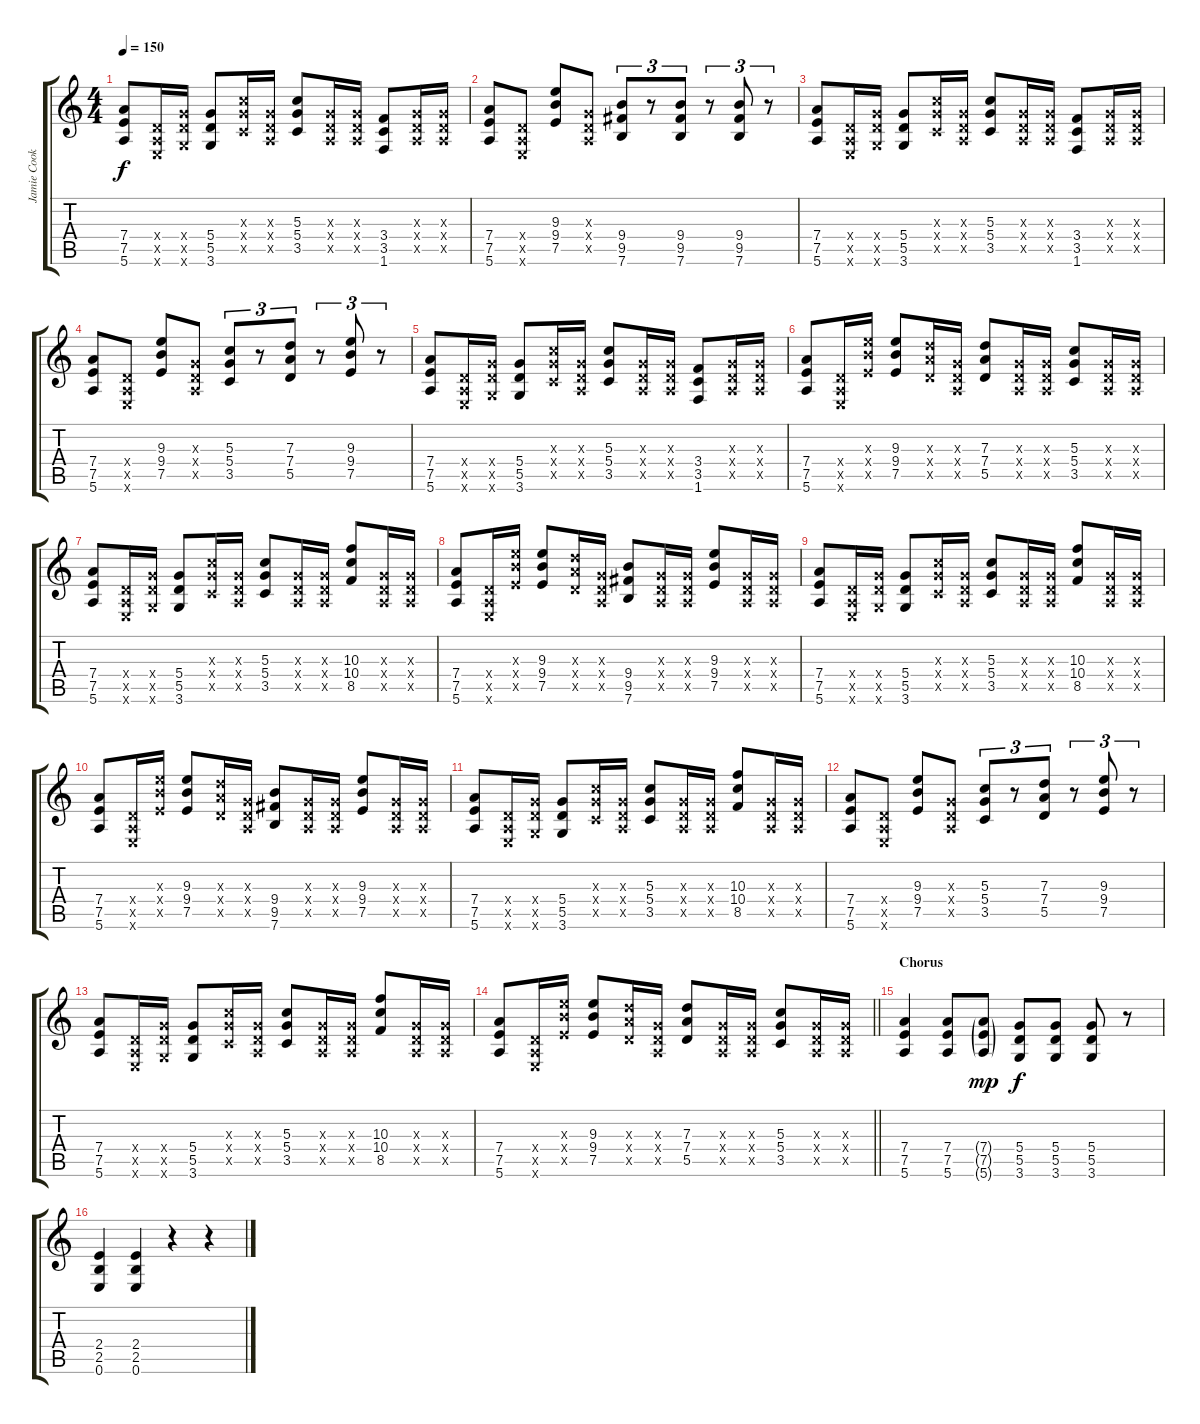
\track ("Jamie Cook" "Jamie Cook") {instrument distortionguitar}
\staff {score tabs}
\tuning (E4 B3 G3 D3 A2 E2) {hide}
\ts (4 4)
\tempo 150
\clef g2
\ks c
(7.4 7.5 5.6).8{dy f} (0.4{x} 0.5{x} 0.6{x}).16 (5.4{x} 5.5{x} 3.6{x}).16 (5.4 5.5 3.6).8 (5.3{x} 5.4{x} 3.5{x}).16 (0.3{x} 0.4{x} 0.5{x}).16 (5.3 5.4 3.5).8 (0.3{x} 0.4{x} 0.5{x}).16 (0.3{x} 0.4{x} 0.5{x}).16 (3.4 3.5 1.6).8 (0.3{x} 0.4{x} 0.5{x}).16 (0.3{x} 0.4{x} 0.5{x}).16 |
(7.4 7.5 5.6).8 (0.4{x} 0.5{x} 0.6{x}).8 (9.3 9.4 7.5).8 (0.3{x} 0.4{x} 0.5{x}).8 (9.4 9.5 7.6).8{tu (3 2)} r.8{tu (3 2)} (9.4 9.5 7.6).8{tu (3 2)} r.8{tu (3 2)} (9.4 9.5 7.6).8{tu (3 2)} r.8{tu (3 2)} |
(7.4 7.5 5.6).8 (0.4{x} 0.5{x} 0.6{x}).16 (5.4{x} 5.5{x} 3.6{x}).16 (5.4 5.5 3.6).8 (5.3{x} 5.4{x} 3.5{x}).16 (0.3{x} 0.4{x} 0.5{x}).16 (5.3 5.4 3.5).8 (0.3{x} 0.4{x} 0.5{x}).16 (0.3{x} 0.4{x} 0.5{x}).16 (3.4 3.5 1.6).8 (0.3{x} 0.4{x} 0.5{x}).16 (0.3{x} 0.4{x} 0.5{x}).16 |
(7.4 7.5 5.6).8 (0.4{x} 0.5{x} 0.6{x}).8 (9.3 9.4 7.5).8 (0.3{x} 0.4{x} 0.5{x}).8 (5.3 5.4 3.5).8{tu (3 2)} r.8{tu (3 2)} (7.3 7.4 5.5).8{tu (3 2)} r.8{tu (3 2)} (9.3 9.4 7.5).8{tu (3 2)} r.8{tu (3 2)} |
(7.4 7.5 5.6).8 (0.4{x} 0.5{x} 0.6{x}).16 (5.4{x} 5.5{x} 3.6{x}).16 (5.4 5.5 3.6).8 (5.3{x} 5.4{x} 3.5{x}).16 (0.3{x} 0.4{x} 0.5{x}).16 (5.3 5.4 3.5).8 (0.3{x} 0.4{x} 0.5{x}).16 (0.3{x} 0.4{x} 0.5{x}).16 (3.4 3.5 1.6).8 (0.3{x} 0.4{x} 0.5{x}).16 (0.3{x} 0.4{x} 0.5{x}).16 |
(7.4 7.5 5.6).8 (0.4{x} 0.5{x} 0.6{x}).16 (9.3{x} 9.4{x} 7.5{x}).16 (9.3 9.4 7.5).8 (7.3{x} 7.4{x} 5.5{x}).16 (0.3{x} 0.4{x} 0.5{x}).16 (7.3 7.4 5.5).8 (0.3{x} 0.4{x} 0.5{x}).16 (0.3{x} 0.4{x} 0.5{x}).16 (5.3 5.4 3.5).8 (0.3{x} 0.4{x} 0.5{x}).16 (0.3{x} 0.4{x} 0.5{x}).16 |
(7.4 7.5 5.6).8 (0.4{x} 0.5{x} 0.6{x}).16 (5.4{x} 5.5{x} 3.6{x}).16 (5.4 5.5 3.6).8 (5.3{x} 5.4{x} 3.5{x}).16 (0.3{x} 0.4{x} 0.5{x}).16 (5.3 5.4 3.5).8 (0.3{x} 0.4{x} 0.5{x}).16 (0.3{x} 0.4{x} 0.5{x}).16 (10.3 10.4 8.5).8 (0.3{x} 0.4{x} 0.5{x}).16 (0.3{x} 0.4{x} 0.5{x}).16 |
(7.4 7.5 5.6).8 (0.4{x} 0.5{x} 0.6{x}).16 (9.3{x} 9.4{x} 7.5{x}).16 (9.3 9.4 7.5).8 (7.3{x} 7.4{x} 5.5{x}).16 (0.3{x} 0.4{x} 0.5{x}).16 (9.4 9.5 7.6).8 (0.3{x} 0.4{x} 0.5{x}).16 (0.3{x} 0.4{x} 0.5{x}).16 (9.3 9.4 7.5).8 (0.3{x} 0.4{x} 0.5{x}).16 (0.3{x} 0.4{x} 0.5{x}).16 |
(7.4 7.5 5.6).8 (0.4{x} 0.5{x} 0.6{x}).16 (5.4{x} 5.5{x} 3.6{x}).16 (5.4 5.5 3.6).8 (5.3{x} 5.4{x} 3.5{x}).16 (0.3{x} 0.4{x} 0.5{x}).16 (5.3 5.4 3.5).8 (0.3{x} 0.4{x} 0.5{x}).16 (0.3{x} 0.4{x} 0.5{x}).16 (10.3 10.4 8.5).8 (0.3{x} 0.4{x} 0.5{x}).16 (0.3{x} 0.4{x} 0.5{x}).16 |
(7.4 7.5 5.6).8 (0.4{x} 0.5{x} 0.6{x}).16 (9.3{x} 9.4{x} 7.5{x}).16 (9.3 9.4 7.5).8 (7.3{x} 7.4{x} 5.5{x}).16 (0.3{x} 0.4{x} 0.5{x}).16 (9.4 9.5 7.6).8 (0.3{x} 0.4{x} 0.5{x}).16 (0.3{x} 0.4{x} 0.5{x}).16 (9.3 9.4 7.5).8 (0.3{x} 0.4{x} 0.5{x}).16 (0.3{x} 0.4{x} 0.5{x}).16 |
(7.4 7.5 5.6).8 (0.4{x} 0.5{x} 0.6{x}).16 (5.4{x} 5.5{x} 3.6{x}).16 (5.4 5.5 3.6).8 (5.3{x} 5.4{x} 3.5{x}).16 (0.3{x} 0.4{x} 0.5{x}).16 (5.3 5.4 3.5).8 (0.3{x} 0.4{x} 0.5{x}).16 (0.3{x} 0.4{x} 0.5{x}).16 (10.3 10.4 8.5).8 (0.3{x} 0.4{x} 0.5{x}).16 (0.3{x} 0.4{x} 0.5{x}).16 |
(7.4 7.5 5.6).8 (0.4{x} 0.5{x} 0.6{x}).8 (9.3 9.4 7.5).8 (0.3{x} 0.4{x} 0.5{x}).8 (5.3 5.4 3.5).8{tu (3 2)} r.8{tu (3 2)} (7.3 7.4 5.5).8{tu (3 2)} r.8{tu (3 2)} (9.3 9.4 7.5).8{tu (3 2)} r.8{tu (3 2)} |
(7.4 7.5 5.6).8 (0.4{x} 0.5{x} 0.6{x}).16 (5.4{x} 5.5{x} 3.6{x}).16 (5.4 5.5 3.6).8 (5.3{x} 5.4{x} 3.5{x}).16 (0.3{x} 0.4{x} 0.5{x}).16 (5.3 5.4 3.5).8 (0.3{x} 0.4{x} 0.5{x}).16 (0.3{x} 0.4{x} 0.5{x}).16 (10.3 10.4 8.5).8 (0.3{x} 0.4{x} 0.5{x}).16 (0.3{x} 0.4{x} 0.5{x}).16 |
\barLineRight lightlight
(7.4 7.5 5.6).8 (0.4{x} 0.5{x} 0.6{x}).16 (9.3{x} 9.4{x} 7.5{x}).16 (9.3 9.4 7.5).8 (7.3{x} 7.4{x} 5.5{x}).16 (0.3{x} 0.4{x} 0.5{x}).16 (7.3 7.4 5.5).8 (0.3{x} 0.4{x} 0.5{x}).16 (0.3{x} 0.4{x} 0.5{x}).16 (5.3 5.4 3.5).8 (0.3{x} 0.4{x} 0.5{x}).16 (0.3{x} 0.4{x} 0.5{x}).16 |
\section ("" "Chorus")
(7.4 7.5 5.6).4{instrument distortionguitar} (7.4 7.5 5.6).8 (7.4{g} 7.5{g} 5.6{g}).8{dy mp} (5.4 5.5 3.6).8{dy f} (5.4 5.5 3.6).8 (5.4 5.5 3.6).8 r.8 |
(2.4 2.5 0.6).4 (2.4 2.5 0.6).4 r.4 r.4
